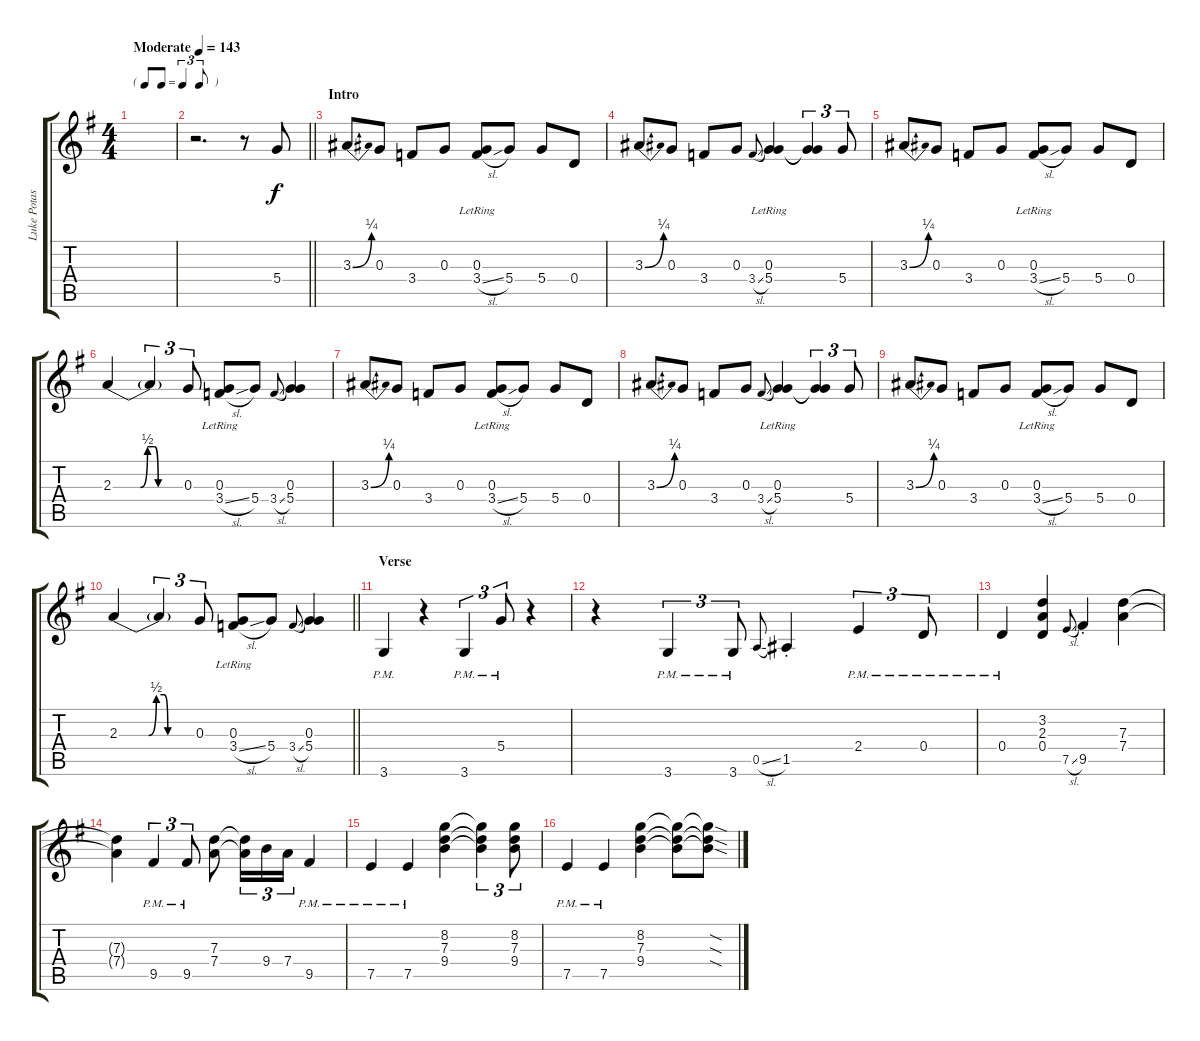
\track ("Luke Potashnick" "Luke Potas") {instrument overdrivenguitar}
\staff {score tabs}
\tuning (E4 B3 G3 D3 A2 E2) {hide}
\ts (4 4)
\tf triplet8th
\tempo (143 "Moderate")
\clef g2
\ks g
|
\barLineRight lightlight
r.2{d} r.8 5.4.8 |
\section ("" "Intro")
3.3{be (bend 0 0 60 1)}.8 0.3.8 3.4.8 0.3.8 (0.3{lr} 3.4{sl}).8 5.4.8 5.4.8 0.4.8 |
3.3{be (bend 0 0 60 1)}.8 0.3.8 3.4.8 0.3.8 3.4{sl}.8{gr onbeat} (0.3{lr} 5.4).4 (0.3{t} 5.4{t}).4{tu (3 2)} 5.4.8{tu (3 2)} |
3.3{be (bend 0 0 60 1)}.8 0.3.8 3.4.8 0.3.8 (0.3{lr} 3.4{sl}).8 5.4.8 5.4.8 0.4.8 |
2.3{be (custom 0 0 23 0 29 2 35 2 38 0 46 0 60 0)}.4 2.3{t}.4{tu (3 2)} 0.3.8{tu (3 2)} (0.3{lr} 3.4{sl}).8 5.4.8 3.4{sl}.8{gr onbeat} (0.3 5.4).4 |
3.3{be (bend 0 0 60 1)}.8 0.3.8 3.4.8 0.3.8 (0.3{lr} 3.4{sl}).8 5.4.8 5.4.8 0.4.8 |
3.3{be (bend 0 0 60 1)}.8 0.3.8 3.4.8 0.3.8 3.4{sl}.8{gr onbeat} (0.3{lr} 5.4).4 (0.3{t} 5.4{t}).4{tu (3 2)} 5.4.8{tu (3 2)} |
3.3{be (bend 0 0 60 1)}.8 0.3.8 3.4.8 0.3.8 (0.3{lr} 3.4{sl}).8 5.4.8 5.4.8 0.4.8 |
\barLineRight lightlight
2.3{be (custom 0 0 23 0 29 2 35 2 38 0 46 0 60 0)}.4 2.3{t}.4{tu (3 2)} 0.3.8{tu (3 2)} (0.3{lr} 3.4{sl}).8 5.4.8 3.4{sl}.8{gr onbeat} (0.3 5.4).4 |
\section ("" "Verse")
3.6{pm}.4 r.4 3.6{pm}.4{tu (3 2)} 5.4{pm}.8{tu (3 2)} r.4 |
r.4 3.6{pm}.4{tu (3 2)} 3.6{pm}.8{tu (3 2)} 0.5{sl}.8{gr onbeat} 1.5{st}.4 2.4{pm}.4{tu (3 2)} 0.4{pm}.8{tu (3 2)} |
0.4{pm}.4 (3.2 2.3 0.4).4 7.5{sl}.8{gr onbeat} 9.5{st}.4 (7.3 7.4).4 |
(7.3{t} 7.4{t}).4 9.5{pm}.4{tu (3 2)} 9.5{pm}.8{tu (3 2)} (7.3 7.4).8 (7.3{t} 7.4{t}).16{tu (3 2)} 9.4.16{tu (3 2)} 7.4.16{tu (3 2)} 9.5{pm}.4 |
7.5{pm}.4 7.5{pm}.4 (8.2 7.3 9.4).4 (8.2{t} 7.3{t} 9.4{t}).4{tu (3 2)} (8.2 7.3 9.4).8{tu (3 2)} |
7.5{pm}.4 7.5{pm}.4 (8.2 7.3 9.4).4 (8.2{t} 7.3{t} 9.4{t}).8 (8.2{sod t} 7.3{sod t} 9.4{sod t}).8
